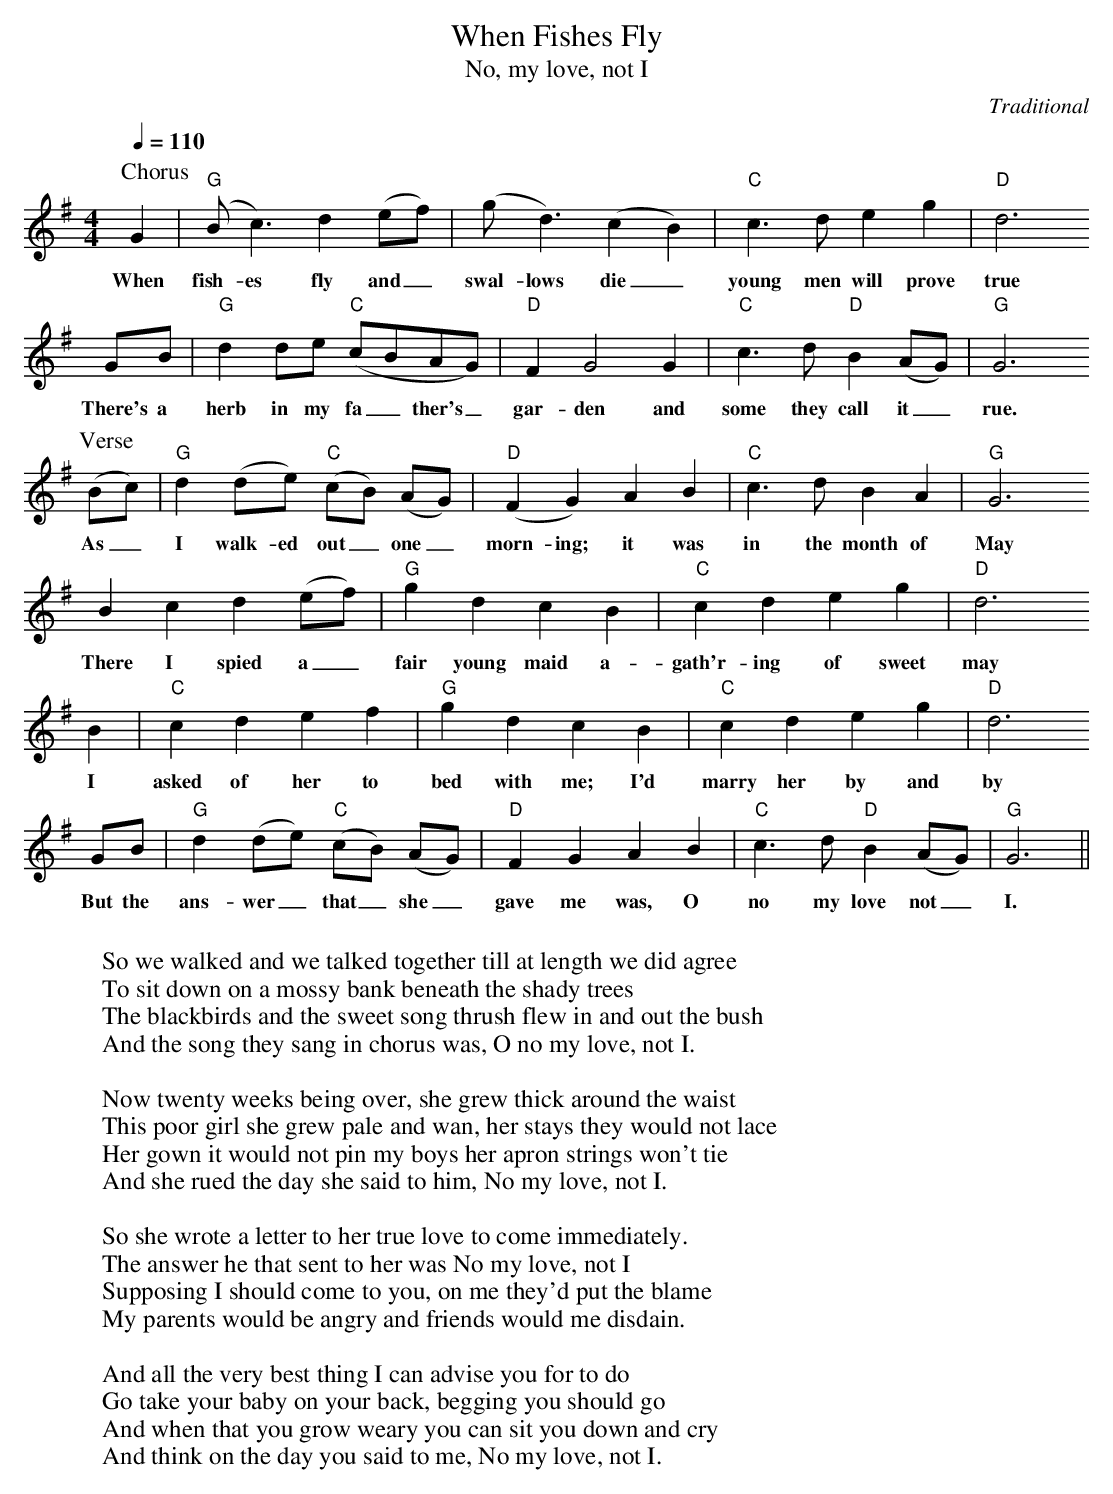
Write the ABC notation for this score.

X:1
T:When Fishes Fly
T:No, my love, not I
C:Traditional
M:4/4
L:1/4
Q:1/4=110
K:G
P:Chorus
G | "G"(B<c)d(e/f/) | (g<d)(cB) | "C"c>deg | "D"d3
w:When fish-es fly and_ swal-lows die_ young men will prove true
G/B/ | "G"dd/e/ "C"(c/B/A/G/) | "D"FG2G  | "C"c>d"D"B(A/G/) | "G"G3
w:There's a herb in my fa_ther's_ gar-den and some they call it_ rue.
P:Verse
(B/c/) | "G"d(d/e/) "C"(c/B/) (A/G/) | "D"(FG)AB | "C"c>dBA | "G"G3
w:As_ I walk-ed out_ one_ morn-ing; it was in the month of May
Bcd(e/f/) | "G"gdcB | "C"cdeg | "D"d3
w:There I spied a_ fair young maid a-gath'r-ing of sweet may
B | "C"cdef | "G"gdcB | "C"cdeg | "D"d3
w:I asked of her to bed with me; I'd marry her by and by
G/B/ | "G"d(d/e/) "C"(c/B/) (A/G/) | "D"FGAB | "C"c>d"D"B(A/G/) | "G"G3||
w:But the ans-wer_ that_ she_ gave me was, O no my love not_ I.
W:
W:So we walked and we talked together till at length we did agree
W:To sit down on a mossy bank beneath the shady trees
W:The blackbirds and the sweet song thrush flew in and out the bush
W:And the song they sang in chorus was, O no my love, not I.
W:
W:Now twenty weeks being over, she grew thick around the waist
W:This poor girl she grew pale and wan, her stays they would not lace
W:Her gown it would not pin my boys her apron strings won't tie
W:And she rued the day she said to him, No my love, not I.
W:
W:So she wrote a letter to her true love to come immediately.
W:The answer he that sent to her was No my love, not I
W:Supposing I should come to you, on me they'd put the blame
W:My parents would be angry and friends would me disdain.
W:
W:And all the very best thing I can advise you for to do
W:Go take your baby on your back, begging you should go
W:And when that you grow weary you can sit you down and cry
W:And think on the day you said to me, No my love, not I.
